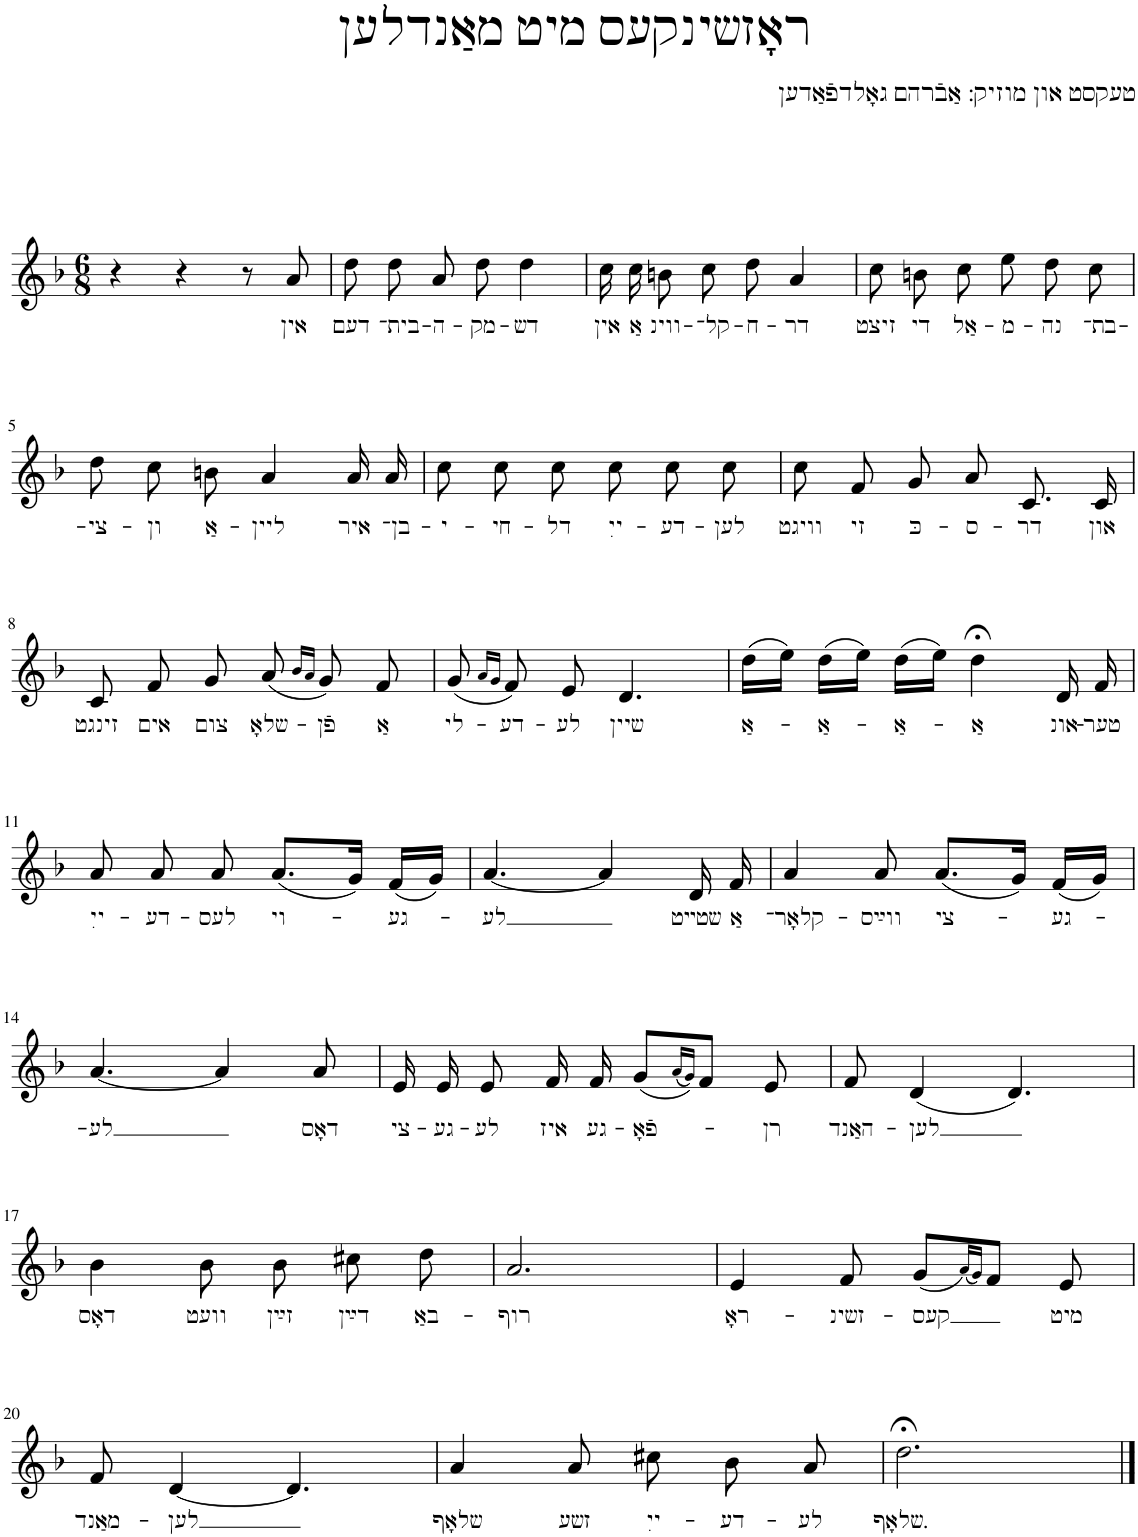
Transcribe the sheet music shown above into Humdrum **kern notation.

**kern	**text
*part1	*part1
*staff1	*staff1
*I"Piano	*
*I'Pno.	*
*clefG2	*
*k[b-]	*
*M6/8	*
=1	=1
4r	.
4r	.
8r	.
!	!LO:LY:b
8a/	אין
=2	=2
!	!LO:LY:b
8dd\	דעם
!	!LO:LY:b
8dd\	בית־-
!	!LO:LY:b
8a/	-ה-
!	!LO:LY:b
8dd\	-מק-
!	!LO:LY:b
4dd\	-דש
=3	=3
!	!LO:LY:b
16cc\	אין
!	!LO:LY:b
16cc\	אַ
!	!LO:LY:b
8bn\	ווינ-
!	!LO:LY:b
8cc\	-קל־-
!	!LO:LY:b
8dd\	-ח-
!	!LO:LY:b
4a/	-דר
=4	=4
!	!LO:LY:b
8cc\	זיצט
!	!LO:LY:b
8bn\	די
!	!LO:LY:b
8cc\	אַל-
!	!LO:LY:b
8ee\	-מ-
!	!LO:LY:b
8dd\	-נה
!	!LO:LY:b
8cc\	בת־-
!!LO:LB:g=z
=5	=5
!	!LO:LY:b
8dd\	-צי-
!	!LO:LY:b
8cc\	-ון
!	!LO:LY:b
8bn\	אַ-
!	!LO:LY:b
4a/	-ליין
!	!LO:LY:b
16a/	איר
!	!LO:LY:b
16a/	בן־-
=6	=6
!	!LO:LY:b
8cc\	י-
!	!LO:LY:b
8cc\	-חי-
!	!LO:LY:b
8cc\	-דל
!	!LO:LY:b
8cc\	ייִ-
!	!LO:LY:b
8cc\	-דע-
!	!LO:LY:b
8cc\	-לען
=7	=7
!	!LO:LY:b
8cc\	וויגט
!	!LO:LY:b
8f/	זי
!	!LO:LY:b
8g/	כּ-
!	!LO:LY:b
8a/	-ס-
!	!LO:LY:b
8.c/	-דר
!	!LO:LY:b
16c/	און
!!LO:LB:g=z
=8	=8
!	!LO:LY:b
8c/	זינגט
!	!LO:LY:b
8f/	אים
!	!LO:LY:b
8g/	צום
!	!LO:LY:b
(8a/	שלאָ-
16qb-/LL	.
16qa/JJ	.
!	!LO:LY:b
8g/)	-פֿן
!	!LO:LY:b
8f/	אַ
=9	=9
!	!LO:LY:b
(8g/	לי-
16qa/LL	.
16qg/JJ	.
!	!LO:LY:b
8f/)	-דע-
!	!LO:LY:b
8e/	-לע
!	!LO:LY:b
4.d/	שיין
=10	=10
!	!LO:LY:b
(16dd\LL	אַ-
16ee\JJ)	.
!	!LO:LY:b
(16dd\LL	-אַ-
16ee\JJ)	.
!	!LO:LY:b
(16dd\LL	-אַ-
16ee\JJ)	.
!	!LO:LY:b
4dd;<\	-אַ
!	!LO:LY:b
16d/	אונ-
!	!LO:LY:b
16f/	-טער
!!LO:LB:g=z
=11	=11
!	!LO:LY:b
8a/	ייִ-
!	!LO:LY:b
8a/	-דע-
!	!LO:LY:b
8a/	-לעס
!	!LO:LY:b
(8.a/L	וי-
16g/Jk)	.
!	!LO:LY:b
(16f/LL	-גע-
16g/JJ)	.
=12	=12
!	!LO:LY:b
[4.a/	-לע
4a/]	.
!	!LO:LY:b
16d/	שטײט
!	!LO:LY:b
16f/	אַ
=13	=13
!	!LO:LY:b
4a/	קלאָר־-
!	!LO:LY:b
8a/	-ווײַס
!	!LO:LY:b
(8.a/L	צי-
16g/Jk)	.
!	!LO:LY:b
(16f/LL	-גע-
16g/JJ)	.
!!LO:LB:g=z
=14	=14
!	!LO:LY:b
[4.a/	-לע
4a/]	.
!	!LO:LY:b
8a/	דאָס
=15	=15
!	!LO:LY:b
16e/	צי-
!	!LO:LY:b
16e/	-גע-
!	!LO:LY:b
8e/	-לע
!	!LO:LY:b
16f/	איז
!	!LO:LY:b
16f/	גע-
!	!LO:LY:b
(8g/L	-פֿאָ-
(16qa/LL	.
16qg/JJ))	.
8f/J	.
!	!LO:LY:b
8e/	-רן
=16	=16
!	!LO:LY:b
8f/	האַנד-
!	!LO:LY:b
(4d/	-לען
4.d/)	.
!!LO:LB:g=z
=17	=17
!	!LO:LY:b
4b-\	דאָס
!	!LO:LY:b
8b-\	וועט
!	!LO:LY:b
8b-\	זײַן
!	!LO:LY:b
8cc#X\	דײַן
!	!LO:LY:b
8dd\	באַ-
=18	=18
!	!LO:LY:b
2.a/	-רוף
=19	=19
!	!LO:LY:b
4e/	ראָ-
!	!LO:LY:b
8f/	-זשינ-
!	!LO:LY:b
(8g/L	-קעס
(16qa/LL)	.
16qg/JJ)	.
8f/J	.
!	!LO:LY:b
8e/	מיט
!!LO:LB:g=z
=20	=20
!	!LO:LY:b
8f/	מאַנד-
!	!LO:LY:b
[4d/	לען
4.d/]	.
=21	=21
!	!LO:LY:b
4a/	שלאָף
!	!LO:LY:b
8a/	זשע
!	!LO:LY:b
8cc#X\	ייִ-
!	!LO:LY:b
8b-\	-דע-
!	!LO:LY:b
8a/	-לע
=22	=22
!	!LO:LY:b
2.dd;<\	.שלאָף
==	==
*-	*-
